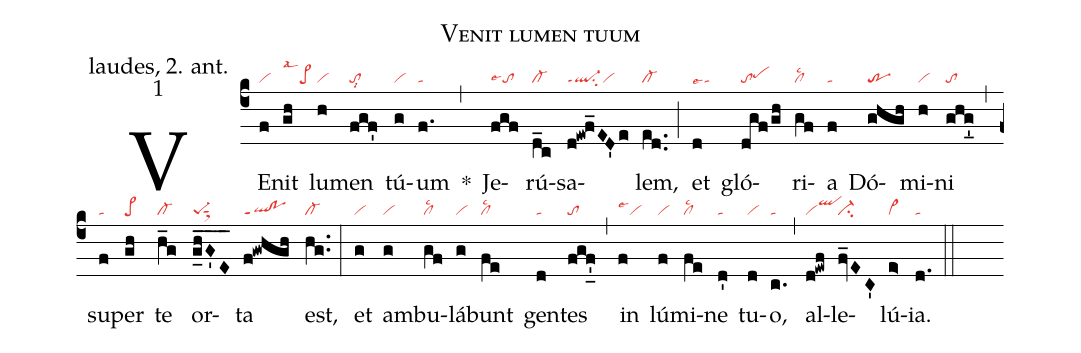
name: Venit lumen tuum;
office-part: laudes, 2. ant.;
mode: 1;
nabc-lines: 1;
%%
(c4) VE(f|vi)nit(gh|pe>lsal1) lu(h|vi)men(fgf'|tolsi8) tú(g|vi)um(f.|ta) *(,)
Je(fgf|tolse4)rú(d_c|cl-)sa(d!ew!f_ED'e|ql-ppt1su2vi)lem,(ed..|cl-) (;)
et(d|talse4) gló(dgf/gh|topehh)ri(gf|cllsc2)a(f|ta) Dó(ghgh|tr)mi(h|vi)ni(ghg'_|to) (,)
su(f|ta)per(gh|pe>) te(h_g|cl-) or(g_0hG'E____|pe-1sut1sux1)ta(f!gwhgh|ql!poppt1) est,(hg..|cl-) (:)
et(g|vi) am(g|vi)bu(gf|cllsc2)lá(g|vi)bunt(fe|cllsc2) gen(d|ta)tes(fgf'_|to) (,)
in(f|vilse1) lú(f|vi)mi(fe|cllsc2)ne(d'|ta) tu(d|vi)o,(c.|ta) (,) al(d!ewf|viqlhj)le(fv_EC'|ci-)lú(e>|vi>)ia.(d.|ta) (::)
